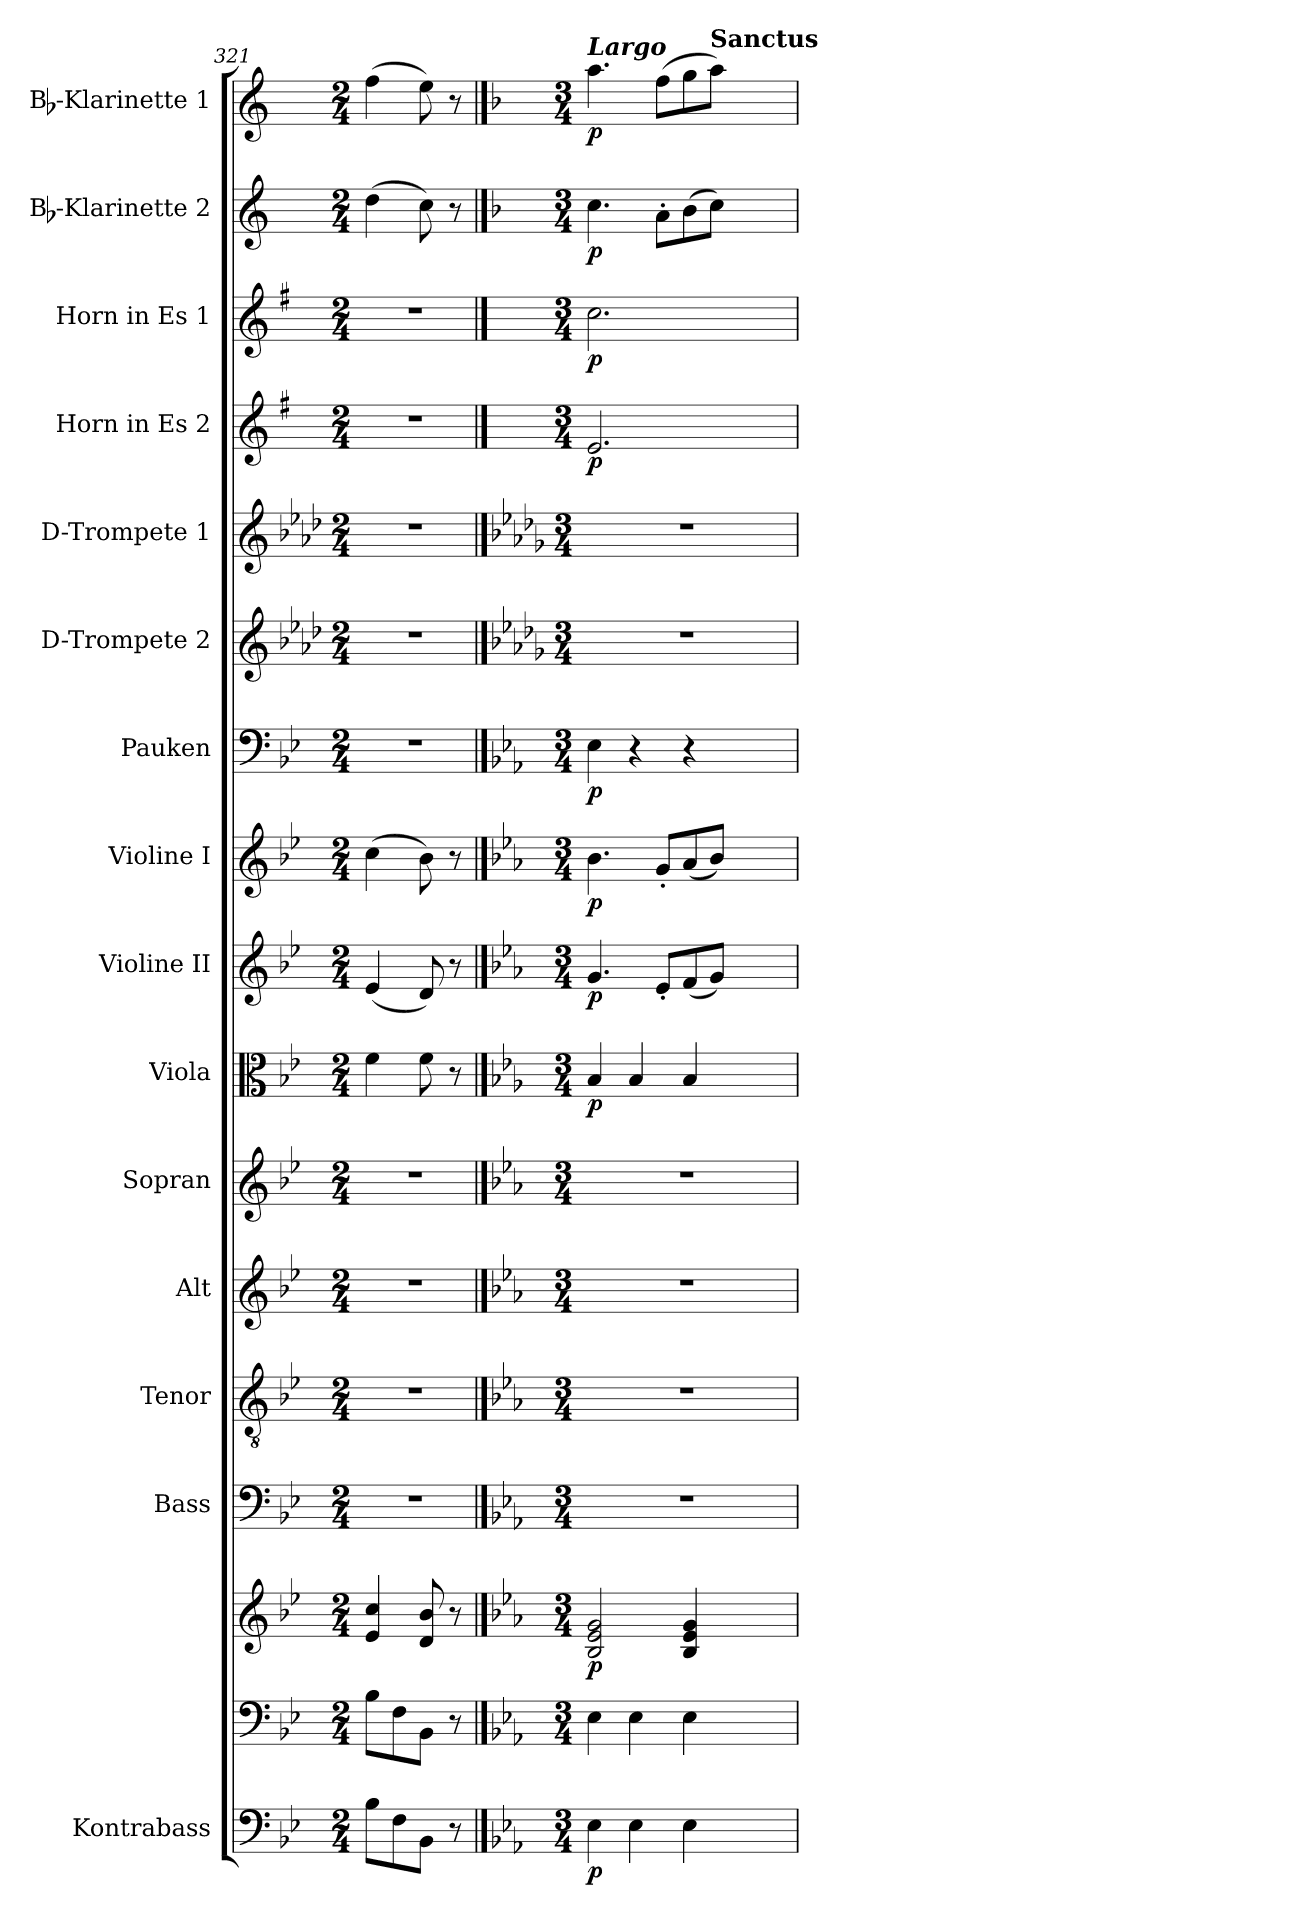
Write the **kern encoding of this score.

**kern	**dynam	**kern	**kern	**dynam	**kern	**kern	**kern	**kern	**kern	**dynam	**kern	**dynam	**kern	**dynam	**kern	**dynam	**kern	**kern	**kern	**dynam	**kern	**dynam	**kern	**dynam	**kern	**dynam
*part16	*part16	*part15	*part15	*part15	*part14	*part13	*part12	*part11	*part10	*part10	*part9	*part9	*part8	*part8	*part7	*part7	*part6	*part5	*part4	*part4	*part3	*part3	*part2	*part2	*part1	*part1
*staff17	*staff17	*staff16	*staff15	*staff15/16	*staff14	*staff13	*staff12	*staff11	*staff10	*staff10	*staff9	*staff9	*staff8	*staff8	*staff7	*staff7	*staff6	*staff5	*staff4	*staff4	*staff3	*staff3	*staff2	*staff2	*staff1	*staff1
*I"Kontrabass	*	*	*	*	*I"Bass	*I"Tenor	*I"Alt	*I"Sopran	*I"Viola	*	*I"Violine II	*	*I"Violine I	*	*I"Pauken	*	*I"D-Trompete 2	*I"D-Trompete 1	*I"Horn in Es 2	*	*I"Horn in Es 1	*	*I"Bb-Klarinette 2	*	*I"Bb-Klarinette 1	*
*I'Kb.	*	*	*	*	*I'B.	*I'T.	*I'A.	*I'S.	*I'Vla.	*	*I'Vl. II	*	*I'Vl. I	*	*I'Pk.	*	*I'D Trp. 2	*I'D Trp. 1	*	*	*	*	*I'Bb Kl. 2	*	*I'Bb Kl. 1	*
*clefF4	*	*clefF4	*clefG2	*	*clefF4	*clefGv2	*clefG2	*clefG2	*clefC3	*	*clefG2	*	*clefG2	*	*clefF4	*	*clefG2	*clefG2	*clefG2	*	*clefG2	*	*clefG2	*	*clefG2	*
*ITrd7c12	*	*	*	*	*	*	*	*	*	*	*	*	*	*	*	*	*ITrd1c2	*ITrd1c2	*ITrd4c7	*	*ITrd4c7	*	*ITrd1c2	*	*ITrd1c2	*
*k[b-e-]	*	*k[b-e-]	*k[b-e-]	*	*k[b-e-]	*k[b-e-]	*k[b-e-]	*k[b-e-]	*k[b-e-]	*	*k[b-e-]	*	*k[b-e-]	*	*k[b-e-]	*	*k[b-e-a-d-g-c-]	*k[b-e-a-d-g-c-]	*k[]	*	*k[]	*	*k[b-e-]	*	*k[b-e-]	*
*B-:	*	*B-:	*B-:	*	*B-:	*B-:	*B-:	*B-:	*B-:	*	*B-:	*	*B-:	*	*B-:	*	*G-:	*G-:	*C:	*	*C:	*	*B-:	*	*B-:	*
*M2/4	*	*M2/4	*M2/4	*	*M2/4	*M2/4	*M2/4	*M2/4	*M2/4	*	*M2/4	*	*M2/4	*	*M2/4	*	*M2/4	*M2/4	*M2/4	*	*M2/4	*	*M2/4	*	*M2/4	*
=321	=321	=321	=321	=321	=321	=321	=321	=321	=321	=321	=321	=321	=321	=321	=321	=321	=321	=321	=321	=321	=321	=321	=321	=321	=321	=321
8BB-\L	.	8B-\L	4e-/ 4cc/	.	2r	2r	2r	2r	4f\	.	(<4e-/	.	(>4cc\	.	2r	.	2r	2r	2r	.	2r	.	(>4cc\	.	(>4ee-\	.
8FF\	.	8F\	.	.	.	.	.	.	.	.	.	.	.	.	.	.	.	.	.	.	.	.	.	.	.	.
8BBB-\J	.	8BB-\J	8d/ 8b-/	.	.	.	.	.	8f\	.	8d/)	.	8b-\)	.	.	.	.	.	.	.	.	.	8b-\)	.	8dd\)	.
8r	.	8r	8r	.	.	.	.	.	8r	.	8r	.	8r	.	.	.	.	.	.	.	.	.	8r	.	8r	.
!!LO:PB:g=z
==322	==322	==322	==322	==322	==322	==322	==322	==322	==322	==322	==322	==322	==322	==322	==322	==322	==322	==322	==322	==322	==322	==322	==322	==322	==322	==322
*k[b-e-a-]	*	*k[b-e-a-]	*k[b-e-a-]	*	*k[b-e-a-]	*k[b-e-a-]	*k[b-e-a-]	*k[b-e-a-]	*k[b-e-a-]	*	*k[b-e-a-]	*	*k[b-e-a-]	*	*k[b-e-a-]	*	*k[b-e-a-d-g-c-f-]	*k[b-e-a-d-g-c-f-]	*k[b-]	*	*k[b-]	*	*k[b-e-a-]	*	*k[b-e-a-]	*
*E-:	*	*E-:	*E-:	*	*E-:	*E-:	*E-:	*E-:	*E-:	*	*E-:	*	*E-:	*	*E-:	*	*C-:	*C-:	*F:	*	*F:	*	*E-:	*	*E-:	*
*M3/4	*	*M3/4	*M3/4	*	*M3/4	*M3/4	*M3/4	*M3/4	*M3/4	*	*M3/4	*	*M3/4	*	*M3/4	*	*M3/4	*M3/4	*M3/4	*	*M3/4	*	*M3/4	*	*M3/4	*
!	!	!	!	!	!	!	!	!	!	!	!	!	!	!	!	!	!	!	!	!	!	!	!	!	!LO:TX:a:Bi:t=Largo	!
!	!LO:DY:b	!	!	!LO:DY:b	!	!	!	!	!	!LO:DY:b	!	!LO:DY:b	!	!LO:DY:b	!	!LO:DY:b	!	!	!	!LO:DY:b	!	!LO:DY:b	!	!LO:DY:b	!	!LO:DY:b
4EE-\	p	4E-\	2B-/ 2e-/ 2g/	p	2.r	2.r	2.r	2.r	4B-/	p	4.g/	p	4.b-\	p	4E-\	p	2.r	2.r	2.A/	p	2.f\	p	4.b-\	p	4.gg\	p
4EE-\	.	4E-\	.	.	.	.	.	.	4B-/	.	.	.	.	.	4r	.	.	.	.	.	.	.	.	.	.	.
.	.	.	.	.	.	.	.	.	.	.	8e-'</L	.	8g'</L	.	.	.	.	.	.	.	.	.	8g'>\L	.	(>8ee-\L	.
4EE-\	.	4E-\	4B-/ 4e-/ 4g/	.	.	.	.	.	4B-/	.	(<8f/	.	(<8a-/	.	4r	.	.	.	.	.	.	.	(>8a-\	.	8ff\	.
!	!	!	!	!	!	!	!	!	!	!	!	!	!	!	!	!	!	!	!	!	!	!	!	!	!LO:TX:a:B:t=Sanctus	!
.	.	.	.	.	.	.	.	.	.	.	8g/J)	.	8b-/J)	.	.	.	.	.	.	.	.	.	8b-\J)	.	8gg\J)	.
=	=	=	=	=	=	=	=	=	=	=	=	=	=	=	=	=	=	=	=	=	=	=	=	=	=	=
*-	*-	*-	*-	*-	*-	*-	*-	*-	*-	*-	*-	*-	*-	*-	*-	*-	*-	*-	*-	*-	*-	*-	*-	*-	*-	*-
